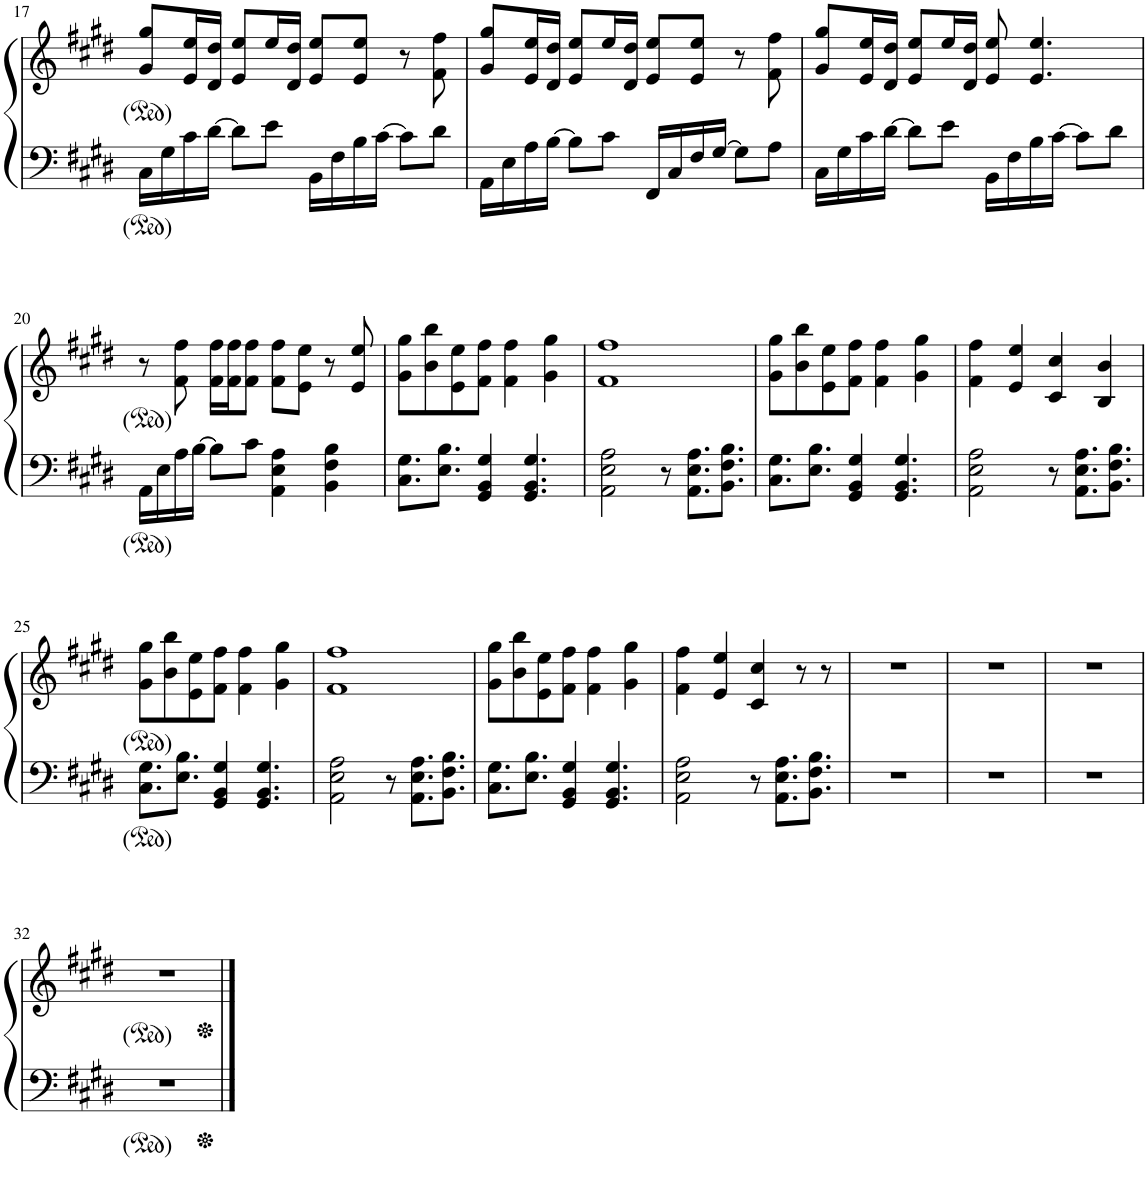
**kern	**kern
*part1	*part1
*staff2	*staff1
*I"Piano	*
*I'Pno.	*
!!LO:PB:g=z
*clefF4	*clefG2
*k[f#c#g#d#]	*k[f#c#g#d#]
*M4/4	*M4/4
=17	=17
16C#\LL	8g#/ 8gg#/L
16G#\	.
16c#\	16e/ 16ee/L
[16d#\JJ	16d#/ 16dd#/JJ
8d#\L]	8e/ 8ee/L
8e\J	16ee/L
.	16d#/ 16dd#/JJ
16BB\LL	8e/ 8ee/L
16F#\	.
16B\	8e/ 8ee/J
[16c#\JJ	.
8c#\L]	8r
8d#\J	8f#\ 8ff#\
=18	=18
16AA\LL	8g#/ 8gg#/L
16E\	.
16A\	16e/ 16ee/L
[16B\JJ	16d#/ 16dd#/JJ
8B\L]	8e/ 8ee/L
8c#\J	16ee/L
.	16d#/ 16dd#/JJ
16FF#/LL	8e/ 8ee/L
16C#/	.
16F#/	8e/ 8ee/J
[16G#/JJ	.
8G#\L]	8r
8A\J	8f#\ 8ff#\
=19	=19
16C#\LL	8g#/ 8gg#/L
16G#\	.
16c#\	16e/ 16ee/L
[16d#\JJ	16d#/ 16dd#/JJ
8d#\L]	8e/ 8ee/L
8e\J	16ee/L
.	16d#/ 16dd#/JJ
16BB\LL	8e/ 8ee/
16F#\	.
16B\	4.e/ 4.ee/
[16c#\JJ	.
8c#\L]	.
8d#\J	.
!!LO:LB:g=z
=20	=20
16AA\LL	8r
16E\	.
16A\	8f#\ 8ff#\
[16B\JJ	.
8B\L]	16f#\ 16ff#\LL
.	16f#\ 16ff#\J
8c#\J	8f#\ 8ff#\J
4AA\ 4E\ 4A\	8f#\ 8ff#\L
.	8e\ 8ee\J
4BB\ 4F#\ 4B\	8r
.	8e/ 8ee/
=21	=21
8.C#\ 8.G#\L	8g#\ 8gg#\L
.	8b\ 8bb\
8.E\ 8.B\J	.
.	8e\ 8ee\
4GG#/ 4BB/ 4G#/	8f#\ 8ff#\J
.	4f#\ 4ff#\
4.GG#/ 4.BB/ 4.G#/	.
.	4g#\ 4gg#\
=22	=22
2AA\ 2E\ 2A\	1f# 1ff#
8r	.
8.AA\ 8.E\ 8.A\L	.
8.BB\ 8.F#\ 8.B\J	.
=23	=23
8.C#\ 8.G#\L	8g#\ 8gg#\L
.	8b\ 8bb\
8.E\ 8.B\J	.
.	8e\ 8ee\
4GG#/ 4BB/ 4G#/	8f#\ 8ff#\J
.	4f#\ 4ff#\
4.GG#/ 4.BB/ 4.G#/	.
.	4g#\ 4gg#\
=24	=24
2AA\ 2E\ 2A\	4f#\ 4ff#\
.	4e/ 4ee/
8r	4c#/ 4cc#/
8.AA\ 8.E\ 8.A\L	.
.	4B/ 4b/
8.BB\ 8.F#\ 8.B\J	.
!!LO:LB:g=z
=25	=25
8.C#\ 8.G#\L	8g#\ 8gg#\L
.	8b\ 8bb\
8.E\ 8.B\J	.
.	8e\ 8ee\
4GG#/ 4BB/ 4G#/	8f#\ 8ff#\J
.	4f#\ 4ff#\
4.GG#/ 4.BB/ 4.G#/	.
.	4g#\ 4gg#\
=26	=26
2AA\ 2E\ 2A\	1f# 1ff#
8r	.
8.AA\ 8.E\ 8.A\L	.
8.BB\ 8.F#\ 8.B\J	.
=27	=27
8.C#\ 8.G#\L	8g#\ 8gg#\L
.	8b\ 8bb\
8.E\ 8.B\J	.
.	8e\ 8ee\
4GG#/ 4BB/ 4G#/	8f#\ 8ff#\J
.	4f#\ 4ff#\
4.GG#/ 4.BB/ 4.G#/	.
.	4g#\ 4gg#\
=28	=28
2AA\ 2E\ 2A\	4f#\ 4ff#\
.	4e/ 4ee/
8r	4c#/ 4cc#/
8.AA\ 8.E\ 8.A\L	.
.	8r
8.BB\ 8.F#\ 8.B\J	.
.	8r
=29	=29
1r	1r
=30	=30
1r	1r
=31	=31
1r	1r
!!LO:LB:g=z
=32	=32
1r	1r
==	==
*-	*-
